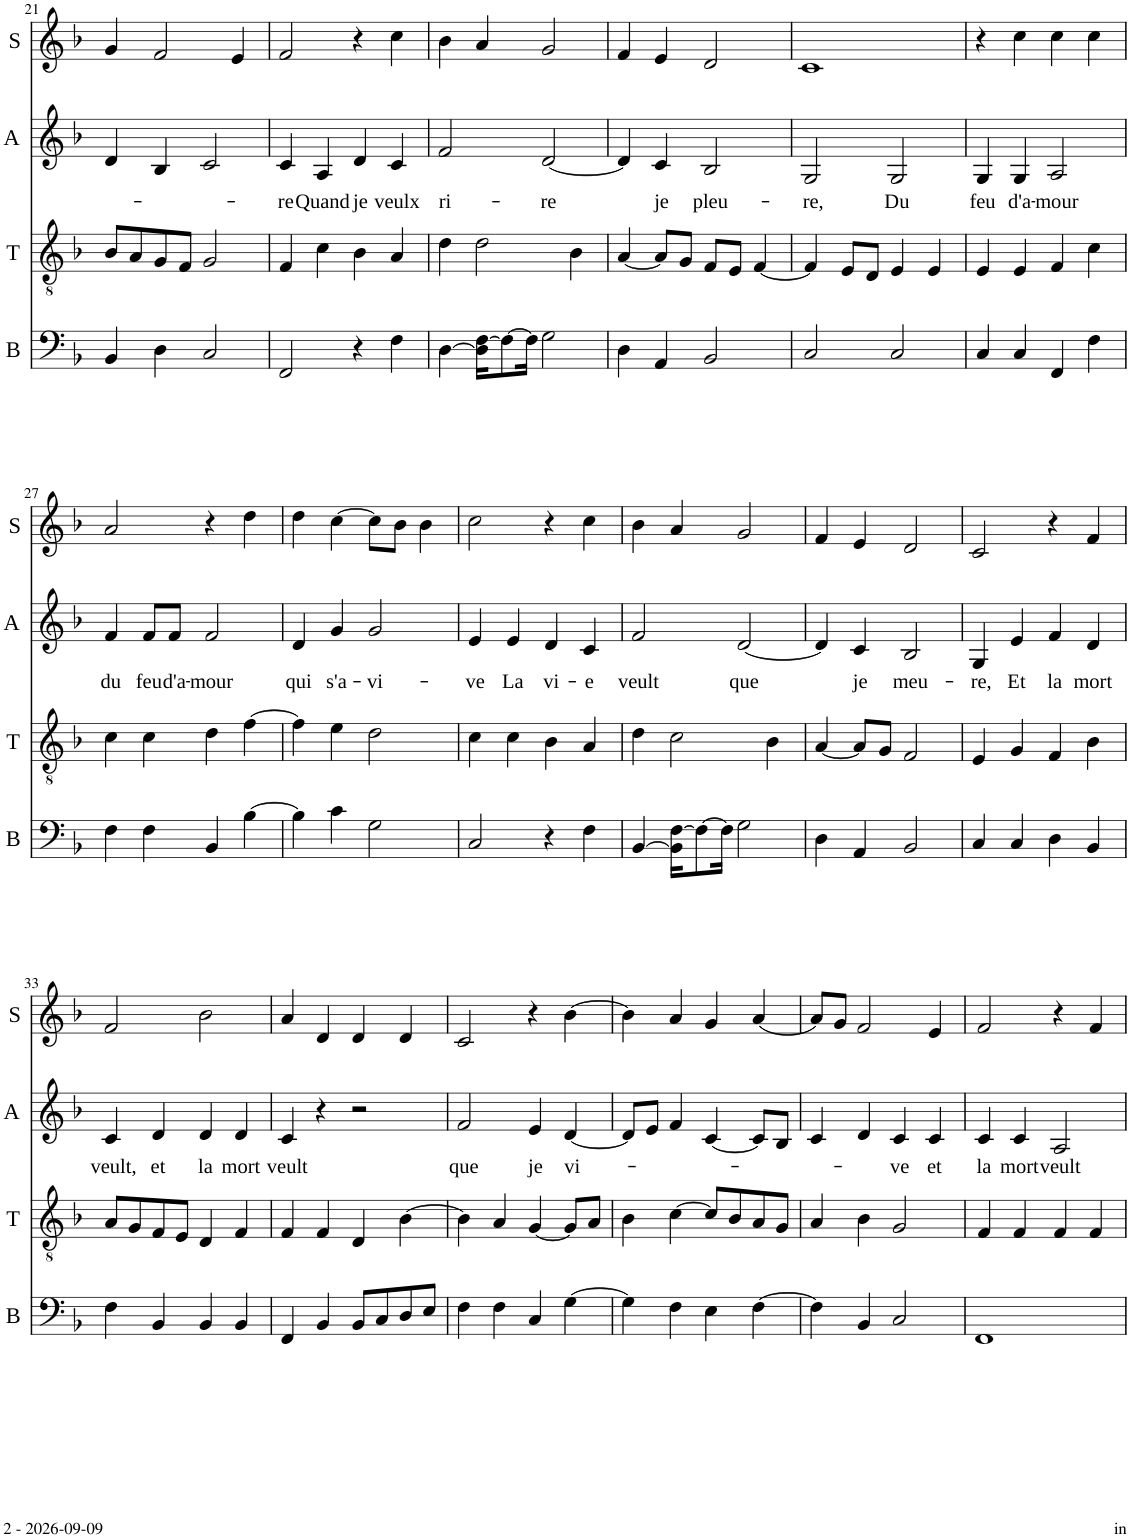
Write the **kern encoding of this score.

**kern	**kern	**kern	**text	**kern
*part4	*part3	*part2	*part2	*part1
*staff4	*staff3	*staff2	*staff2	*staff1
*I"Basse	*I"Ténor	*I"Alto	*	*I"Soprano
*I'B	*I'T	*I'A	*	*I'S
!!LO:PB:g=z
*clefF4	*clefGv2	*clefG2	*	*clefG2
*k[b-]	*k[b-]	*k[b-]	*	*k[b-]
*M2/2	*M2/2	*M2/2	*	*M2/2
=21	=21	=21	=21	=21
4BB-/	8B-/L	4d/	.	4g/
.	8A/	.	.	.
4D\	8G/	4B-/	.	2f/
.	8F/J	.	.	.
2C/	2G/	2c/	.	.
.	.	.	.	4e/
=22	=22	=22	=22	=22
!	!	!	!LO:LY:b	!
2FF/	4F/	4c/	-re	2f/
!	!	!	!LO:LY:b	!
.	4c\	4A/	Quand	.
!	!	!	!LO:LY:b	!
4r	4B-\	4d/	je	4r
!	!	!	!LO:LY:b	!
4F\	4A/	4c/	veulx	4cc\
=23	=23	=23	=23	=23
!	!	!	!LO:LY:b	!
[4D\	4d\	2f/	ri-	4b-\
16D\] [16F\KL	2d\	.	.	4a/
8F\_	.	.	.	.
16F\Jk]	.	.	.	.
!	!	!	!LO:LY:b	!
2G\	.	[2d/	-re	2g/
.	4B-\	.	.	.
=24	=24	=24	=24	=24
4D\	[4A/	4d/]	.	4f/
!	!	!	!LO:LY:b	!
4AA/	8A/L]	4c/	je	4e/
.	8G/J	.	.	.
!	!	!	!LO:LY:b	!
2BB-/	8F/L	2B-/	pleu-	2d/
.	8E/J	.	.	.
.	[4F/	.	.	.
=25	=25	=25	=25	=25
!	!	!	!LO:LY:b	!
2C/	4F/]	2G/	-re,	1c
.	8E/L	.	.	.
.	8D/J	.	.	.
!	!	!	!LO:LY:b	!
2C/	4E/	2G/	Du	.
.	4E/	.	.	.
=26	=26	=26	=26	=26
!	!	!	!LO:LY:b	!
4C/	4E/	4G/	feu	4r
!	!	!	!LO:LY:b	!
4C/	4E/	4G/	d'a-	4cc\
!	!	!	!LO:LY:b	!
4FF/	4F/	2A/	-mour	4cc\
4F\	4c\	.	.	4cc\
!!LO:LB:g=z
=27	=27	=27	=27	=27
!	!	!	!LO:LY:b	!
4F\	4c\	4f/	du	2a/
!	!	!	!LO:LY:b	!
4F\	4c\	8f/L	feu	.
!	!	!	!LO:LY:b	!
.	.	8f/J	d'a-	.
!	!	!	!LO:LY:b	!
4BB-/	4d\	2f/	-mour	4r
[4B-\	[4f\	.	.	4dd\
=28	=28	=28	=28	=28
!	!	!	!LO:LY:b	!
4B-\]	4f\]	4d/	qui	4dd\
!	!	!	!LO:LY:b	!
4c\	4e\	4g/	s'a-	[4cc\
!	!	!	!LO:LY:b	!
2G\	2d\	2g/	-vi-	8cc\L]
.	.	.	.	8b-\J
.	.	.	.	4b-\
=29	=29	=29	=29	=29
!	!	!	!LO:LY:b	!
2C/	4c\	4e/	-ve	2cc\
!	!	!	!LO:LY:b	!
.	4c\	4e/	La	.
!	!	!	!LO:LY:b	!
4r	4B-\	4d/	vi-	4r
!	!	!	!LO:LY:b	!
4F\	4A/	4c/	-e	4cc\
=30	=30	=30	=30	=30
!	!	!	!LO:LY:b	!
[4BB-/	4d\	2f/	veult	4b-\
16BB-\] [16F\KL	2c\	.	.	4a/
8F\_	.	.	.	.
16F\Jk]	.	.	.	.
!	!	!	!LO:LY:b	!
2G\	.	[2d/	que	2g/
.	4B-\	.	.	.
=31	=31	=31	=31	=31
4D\	[4A/	4d/]	.	4f/
!	!	!	!LO:LY:b	!
4AA/	8A/L]	4c/	je	4e/
.	8G/J	.	.	.
!	!	!	!LO:LY:b	!
2BB-/	2F/	2B-/	meu-	2d/
=32	=32	=32	=32	=32
!	!	!	!LO:LY:b	!
4C/	4E/	4G/	-re,	2c/
!	!	!	!LO:LY:b	!
4C/	4G/	4e/	Et	.
!	!	!	!LO:LY:b	!
4D\	4F/	4f/	la	4r
!	!	!	!LO:LY:b	!
4BB-/	4B-\	4d/	mort	4f/
!!LO:LB:g=z
=33	=33	=33	=33	=33
!	!	!	!LO:LY:b	!
4F\	8A/L	4c/	veult,	2f/
.	8G/	.	.	.
!	!	!	!LO:LY:b	!
4BB-/	8F/	4d/	et	.
.	8E/J	.	.	.
!	!	!	!LO:LY:b	!
4BB-/	4D/	4d/	la	2b-\
!	!	!	!LO:LY:b	!
4BB-/	4F/	4d/	mort	.
=34	=34	=34	=34	=34
!	!	!	!LO:LY:b	!
4FF/	4F/	4c/	veult	4a/
4BB-/	4F/	4r	.	4d/
8BB-/L	4D/	2r	.	4d/
8C/	.	.	.	.
8D/	[4B-\	.	.	4d/
8E/J	.	.	.	.
=35	=35	=35	=35	=35
!	!	!	!LO:LY:b	!
4F\	4B-\]	2f/	que	2c/
4F\	4A/	.	.	.
!	!	!	!LO:LY:b	!
4C/	[4G/	4e/	je	4r
!	!	!	!LO:LY:b	!
[4G\	8G/L]	[4d/	vi-	[4b-\
.	8A/J	.	.	.
=36	=36	=36	=36	=36
4G\]	4B-\	8d/L]	.	4b-\]
.	.	8e/J	.	.
4F\	[4c\	4f/	.	4a/
4E\	8c/L]	[4c/	.	4g/
.	8B-/	.	.	.
[4F\	8A/	8c/L]	.	[4a/
.	8G/J	8B-/J	.	.
=37	=37	=37	=37	=37
4F\]	4A/	4c/	.	8a/L]
.	.	.	.	8g/J
4BB-/	4B-\	4d/	.	2f/
!	!	!	!LO:LY:b	!
2C/	2G/	4c/	-ve	.
!	!	!	!LO:LY:b	!
.	.	4c/	et	4e/
=38	=38	=38	=38	=38
!	!	!	!LO:LY:b	!
1FF	4F/	4c/	la	2f/
!	!	!	!LO:LY:b	!
.	4F/	4c/	mort	.
!	!	!	!LO:LY:b	!
.	4F/	2A/	veult	4r
.	4F/	.	.	4f/
=	=	=	=	=
*-	*-	*-	*-	*-
